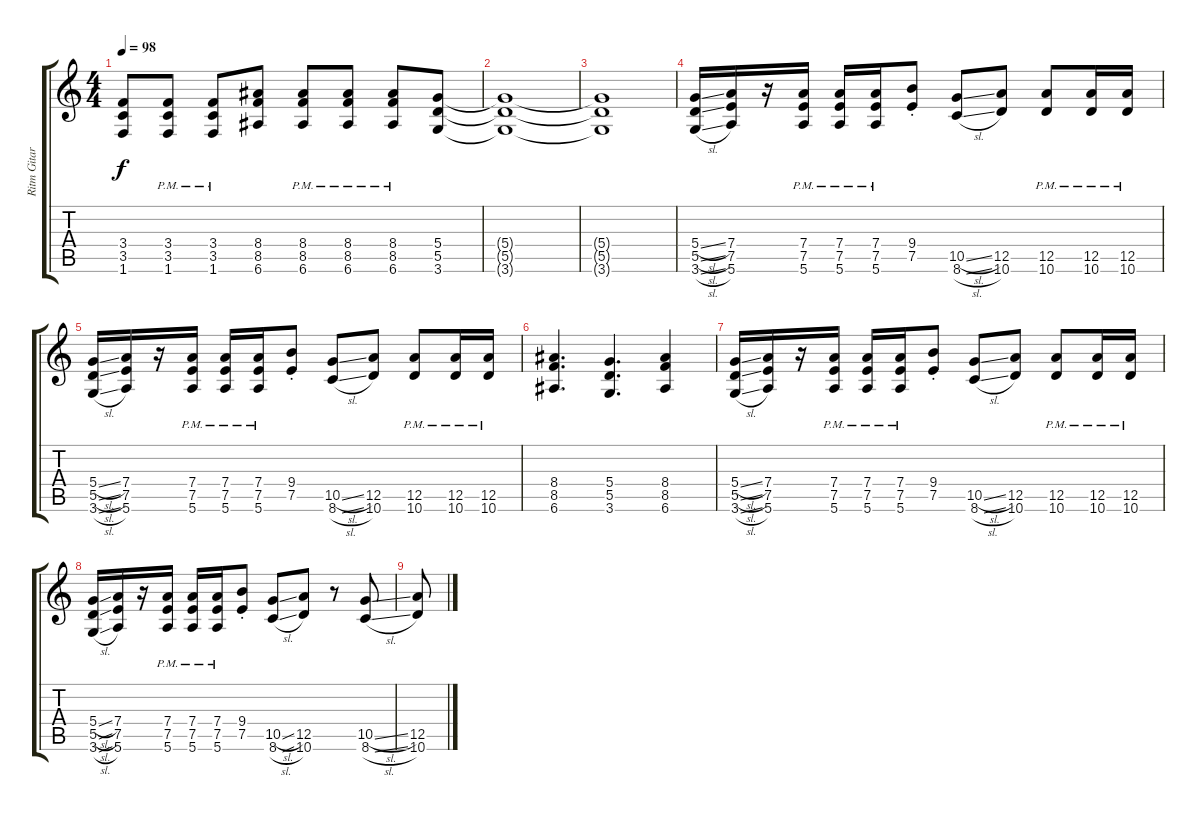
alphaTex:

\track ("Ritm Gitar" "Ritm Gitar") {instrument distortionguitar}
\staff {score tabs}
\tuning (E4 B3 G3 D3 A2 E2) {hide}
\ts (4 4)
\tempo 98
\clef g2
\ks c
(3.4 3.5 1.6).8{dy f} (3.4{pm} 3.5{pm} 1.6{pm}).8 (3.4{pm} 3.5{pm} 1.6{pm}).8 (8.4 8.5 6.6).8 (8.4{pm} 8.5{pm} 6.6{pm}).8 (8.4{pm} 8.5{pm} 6.6{pm}).8 (8.4{pm} 8.5{pm} 6.6{pm}).8 (5.4 5.5 3.6).8 |
(5.4{t} 5.5{t} 3.6{t}).1 |
(5.4{t} 5.5{t} 3.6{t}).1 |
(5.4{sl} 5.5{sl} 3.6{sl}).16 (7.4 7.5 5.6).16 r.16 (7.4{pm} 7.5{pm} 5.6{pm}).16 (7.4{pm} 7.5{pm} 5.6{pm}).16 (7.4{pm} 7.5{pm} 5.6{pm}).16 (9.4{st} 7.5{st}).8 (10.5{sl} 8.6{sl}).8 (12.5 10.6).8 (12.5{pm} 10.6{pm}).8 (12.5{pm} 10.6{pm}).16 (12.5{pm} 10.6{pm}).16 |
(5.4{sl} 5.5{sl} 3.6{sl}).16 (7.4 7.5 5.6).16 r.16 (7.4{pm} 7.5{pm} 5.6{pm}).16 (7.4{pm} 7.5{pm} 5.6{pm}).16 (7.4{pm} 7.5{pm} 5.6{pm}).16 (9.4{st} 7.5{st}).8 (10.5{sl} 8.6{sl}).8 (12.5 10.6).8 (12.5{pm} 10.6{pm}).8 (12.5{pm} 10.6{pm}).16 (12.5{pm} 10.6{pm}).16 |
(8.4 8.5 6.6).4{d} (5.4 5.5 3.6).4{d} (8.4 8.5 6.6).4 |
(5.4{sl} 5.5{sl} 3.6{sl}).16 (7.4 7.5 5.6).16 r.16 (7.4{pm} 7.5{pm} 5.6{pm}).16 (7.4{pm} 7.5{pm} 5.6{pm}).16 (7.4{pm} 7.5{pm} 5.6{pm}).16 (9.4{st} 7.5{st}).8 (10.5{sl} 8.6{sl}).8 (12.5 10.6).8 (12.5{pm} 10.6{pm}).8 (12.5{pm} 10.6{pm}).16 (12.5{pm} 10.6{pm}).16 |
(5.4{sl} 5.5{sl} 3.6{sl}).16 (7.4 7.5 5.6).16 r.16 (7.4{pm} 7.5{pm} 5.6{pm}).16 (7.4{pm} 7.5{pm} 5.6{pm}).16 (7.4{pm} 7.5{pm} 5.6{pm}).16 (9.4{st} 7.5{st}).8 (10.5{sl} 8.6{sl}).8 (12.5 10.6).8 r.8 (10.5{sl} 8.6{sl}).8 |
(12.5 10.6).8
